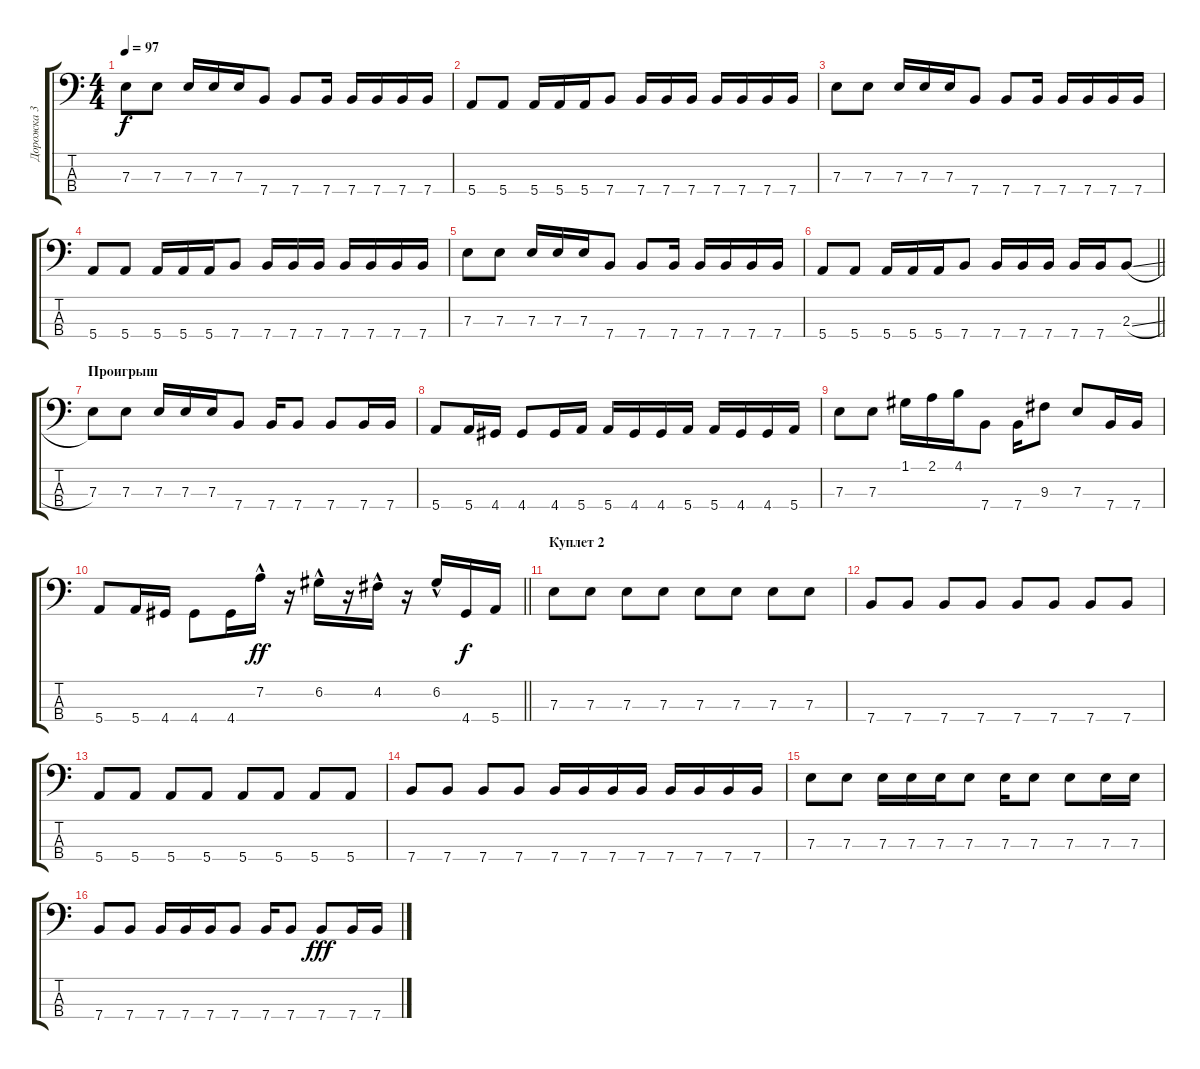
\track ("Дорожка 3" "Дорожка 3") {instrument electricbassfinger}
\staff {score tabs}
\tuning (G2 D2 A1 E1) {hide}
\ts (4 4)
\tempo 97
\clef f4
\ks c
7.3.8{dy f} 7.3.8 7.3.16 7.3.16 7.3.16 7.4.8 7.4.8 7.4.16 7.4.16 7.4.16 7.4.16 7.4.16 |
5.4.8 5.4.8 5.4.16 5.4.16 5.4.16 7.4.8 7.4.16 7.4.16 7.4.16 7.4.16 7.4.16 7.4.16 7.4.16 |
7.3.8 7.3.8 7.3.16 7.3.16 7.3.16 7.4.8 7.4.8 7.4.16 7.4.16 7.4.16 7.4.16 7.4.16 |
5.4.8 5.4.8 5.4.16 5.4.16 5.4.16 7.4.8 7.4.16 7.4.16 7.4.16 7.4.16 7.4.16 7.4.16 7.4.16 |
7.3.8 7.3.8 7.3.16 7.3.16 7.3.16 7.4.8 7.4.8 7.4.16 7.4.16 7.4.16 7.4.16 7.4.16 |
\barLineRight lightlight
5.4.8 5.4.8 5.4.16 5.4.16 5.4.16 7.4.8 7.4.16 7.4.16 7.4.16 7.4.16 7.4.16 2.3{sl}.8 |
\section ("" "Проигрыш")
7.3.8 7.3.8 7.3.16 7.3.16 7.3.16 7.4.8 7.4.16 7.4.8 7.4.8 7.4.16 7.4.16 |
5.4.8 5.4.16 4.4.16 4.4.8 4.4.16 5.4.16 5.4.16 4.4.16 4.4.16 5.4.16 5.4.16 4.4.16 4.4.16 5.4.16 |
7.3.8 7.3.8 1.1.16 2.1.16 4.1.16 7.4.8 7.4.16 9.3.8 7.3.8 7.4.16 7.4.16 |
\barLineRight lightlight
5.4.8 5.4.16 4.4.16 4.4.8 4.4.16 7.2{hac}.16{dy ff} r.16 6.2{hac}.16 r.16 4.2{hac}.16 r.16 6.2{hac}.16 4.4.16{dy f} 5.4.16 |
\section ("" "Куплет 2")
7.3.8 7.3.8 7.3.8 7.3.8 7.3.8 7.3.8 7.3.8 7.3.8 |
7.4.8 7.4.8 7.4.8 7.4.8 7.4.8 7.4.8 7.4.8 7.4.8 |
5.4.8 5.4.8 5.4.8 5.4.8 5.4.8 5.4.8 5.4.8 5.4.8 |
7.4.8 7.4.8 7.4.8 7.4.8 7.4.16 7.4.16 7.4.16 7.4.16 7.4.16 7.4.16 7.4.16 7.4.16 |
7.3.8 7.3.8 7.3.16 7.3.16 7.3.16 7.3.8 7.3.16 7.3.8 7.3.8 7.3.16 7.3.16 |
7.4.8 7.4.8 7.4.16 7.4.16 7.4.16 7.4.8 7.4.16 7.4.8 7.4.8{dy fff} 7.4.16 7.4.16
